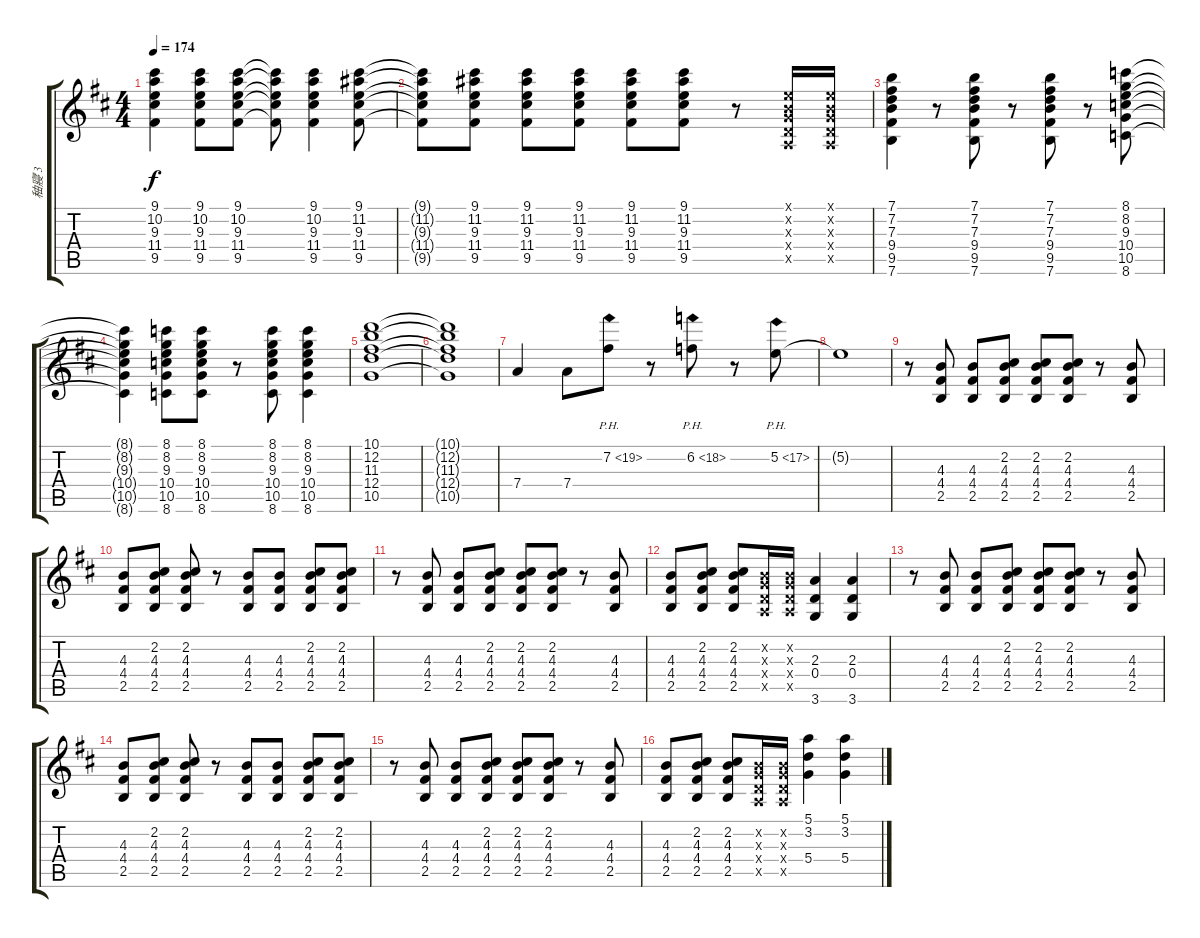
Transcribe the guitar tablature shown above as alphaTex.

\track ("秞寢 3" "秞寢 3") {instrument distortionguitar}
\staff {score tabs}
\tuning (E4 B3 G3 D3 A2 E2) {hide}
\ts (4 4)
\tempo 174
\clef g2
\ks d
(9.1 10.2 9.3 11.4 9.5).4{dy f} (9.1 10.2 9.3 11.4 9.5).8 (9.1 10.2 9.3 11.4 9.5).8 (9.1{t} 10.2{t} 9.3{t} 11.4{t} 9.5{t}).8 (9.1 10.2 9.3 11.4 9.5).4 (9.1 11.2 9.3 11.4 9.5).8 |
(9.1{t} 11.2{t} 9.3{t} 11.4{t} 9.5{t}).8 (9.1 11.2 9.3 11.4 9.5).8 (9.1 11.2 9.3 11.4 9.5).8 (9.1 11.2 9.3 11.4 9.5).8 (9.1 11.2 9.3 11.4 9.5).8 (9.1 11.2 9.3 11.4 9.5).8 r.8 (0.1{x} 0.2{x} 0.3{x} 0.4{x} 0.5{x}).16 (0.1{x} 0.2{x} 0.3{x} 0.4{x} 0.5{x}).16 |
(7.1 7.2 7.3 9.4 9.5 7.6).4 r.8 (7.1 7.2 7.3 9.4 9.5 7.6).8 r.8 (7.1 7.2 7.3 9.4 9.5 7.6).8 r.8 (8.1 8.2 9.3 10.4 10.5 8.6).8 |
(8.1{t} 8.2{t} 9.3{t} 10.4{t} 10.5{t} 8.6{t}).4 (8.1 8.2 9.3 10.4 10.5 8.6).8 (8.1 8.2 9.3 10.4 10.5 8.6).8 r.8 (8.1 8.2 9.3 10.4 10.5 8.6).8 (8.1 8.2 9.3 10.4 10.5 8.6).4 |
(10.1 12.2 11.3 12.4 10.5).1 |
(10.1{t} 12.2{t} 11.3{t} 12.4{t} 10.5{t}).1 |
7.4.4 7.4.8 7.2{ph 12}.8 r.8 6.2{ph 12}.8 r.8 5.2{ph 12}.8 |
5.2{t}.1 |
r.8 (4.3 4.4 2.5).8 (4.3 4.4 2.5).8 (2.2 4.3 4.4 2.5).8 (2.2 4.3 4.4 2.5).8 (2.2 4.3 4.4 2.5).8 r.8 (4.3 4.4 2.5).8 |
(4.3 4.4 2.5).8 (2.2 4.3 4.4 2.5).8 (2.2 4.3 4.4 2.5).8 r.8 (4.3 4.4 2.5).8 (4.3 4.4 2.5).8 (2.2 4.3 4.4 2.5).8 (2.2 4.3 4.4 2.5).8 |
r.8 (4.3 4.4 2.5).8 (4.3 4.4 2.5).8 (2.2 4.3 4.4 2.5).8 (2.2 4.3 4.4 2.5).8 (2.2 4.3 4.4 2.5).8 r.8 (4.3 4.4 2.5).8 |
(4.3 4.4 2.5).8 (2.2 4.3 4.4 2.5).8 (2.2 4.3 4.4 2.5).8 (0.2{x} 0.3{x} 0.4{x} 0.5{x}).16 (0.2{x} 0.3{x} 0.4{x} 0.5{x}).16 (2.3 0.4 3.6).4 (2.3 0.4 3.6).4 |
r.8 (4.3 4.4 2.5).8 (4.3 4.4 2.5).8 (2.2 4.3 4.4 2.5).8 (2.2 4.3 4.4 2.5).8 (2.2 4.3 4.4 2.5).8 r.8 (4.3 4.4 2.5).8 |
(4.3 4.4 2.5).8 (2.2 4.3 4.4 2.5).8 (2.2 4.3 4.4 2.5).8 r.8 (4.3 4.4 2.5).8 (4.3 4.4 2.5).8 (2.2 4.3 4.4 2.5).8 (2.2 4.3 4.4 2.5).8 |
r.8 (4.3 4.4 2.5).8 (4.3 4.4 2.5).8 (2.2 4.3 4.4 2.5).8 (2.2 4.3 4.4 2.5).8 (2.2 4.3 4.4 2.5).8 r.8 (4.3 4.4 2.5).8 |
(4.3 4.4 2.5).8 (2.2 4.3 4.4 2.5).8 (2.2 4.3 4.4 2.5).8 (0.2{x} 0.3{x} 0.4{x} 0.5{x}).16 (0.2{x} 0.3{x} 0.4{x} 0.5{x}).16 (5.1 3.2 5.4).4 (5.1 3.2 5.4).4
